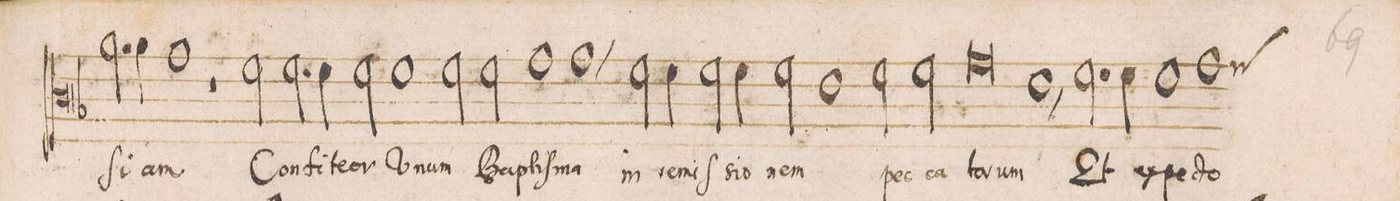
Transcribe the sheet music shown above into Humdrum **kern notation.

**kern	**text
*I"DISCANTVS	*
*clefC3	*
*k[b-]	*
*met(C|)	*
*M2/1	*
2.a\	.
4a\	-ſi-
1g	-am
=159-	=159-
1r	.
2fny\	Con-
2.f\	-fi-
=160-	=160-
4f\	-te-
2f\	-or
1f	V-
=161-	=161-
2f\	-num
2f\	Ba-
1g	-pti-
=162-	=162-
1g,	-ſma
2f\	in
4f\	re-
2f\	-miſ-
=163-	=163-
4f\	-si-
2f\	-o-
1e	-nem
=164-	=164-
2f\	pec-
2f\	-ca-
0g	-to-
=165-	=165-
1e,	-rum
=166-	=166-
2.f\	Et
4f\	ex-
1f	-pe-
=167-	=167-
*custos:g	*
1g	-cto
*-	*-
